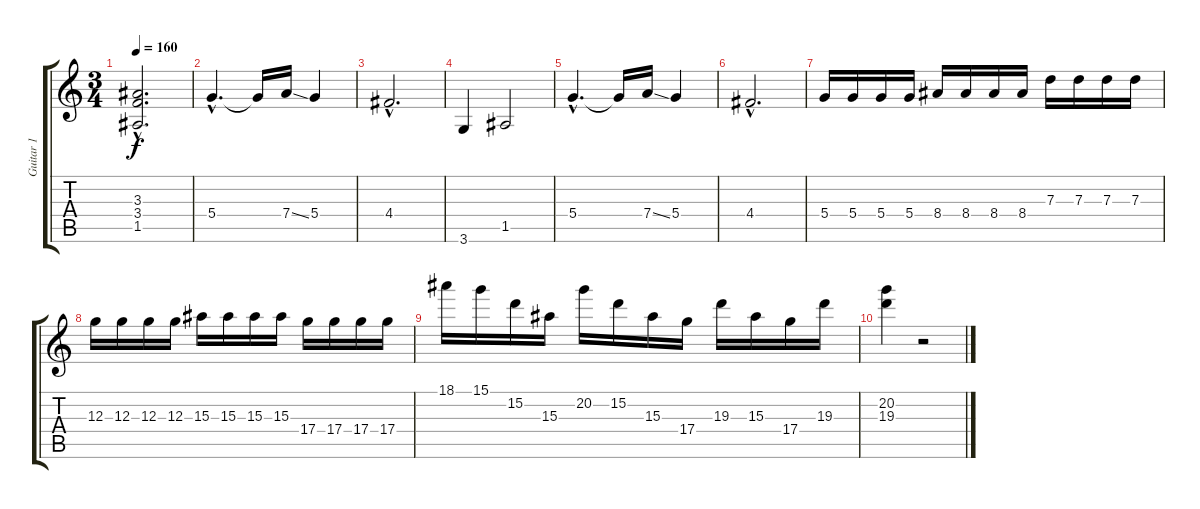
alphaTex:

\track ("Guitar 1" "Guitar 1") {instrument overdrivenguitar}
\staff {score tabs}
\tuning (E4 B3 G3 D3 A2 E2) {hide}
\ts (3 4)
\tempo 160
\clef g2
\ks c
(3.3{hac} 3.4{hac} 1.5{hac}).2{d dy f} |
5.4{hac}.4{d} 5.4{t}.16 7.4{ss}.16 5.4.4 |
4.4{hac}.2{d} |
3.6.4 1.5.2 |
5.4{hac}.4{d} 5.4{t}.16 7.4{ss}.16 5.4.4 |
4.4{hac}.2{d} |
5.4.16 5.4.16 5.4.16 5.4.16 8.4.16 8.4.16 8.4.16 8.4.16 7.3.16 7.3.16 7.3.16 7.3.16 |
12.3.16 12.3.16 12.3.16 12.3.16 15.3.16 15.3.16 15.3.16 15.3.16 17.4.16 17.4.16 17.4.16 17.4.16 |
18.1.16 15.1.16 15.2.16 15.3.16 20.2.16 15.2.16 15.3.16 17.4.16 19.3.16 15.3.16 17.4.16 19.3.16 |
(20.2 19.3).4 r.2
